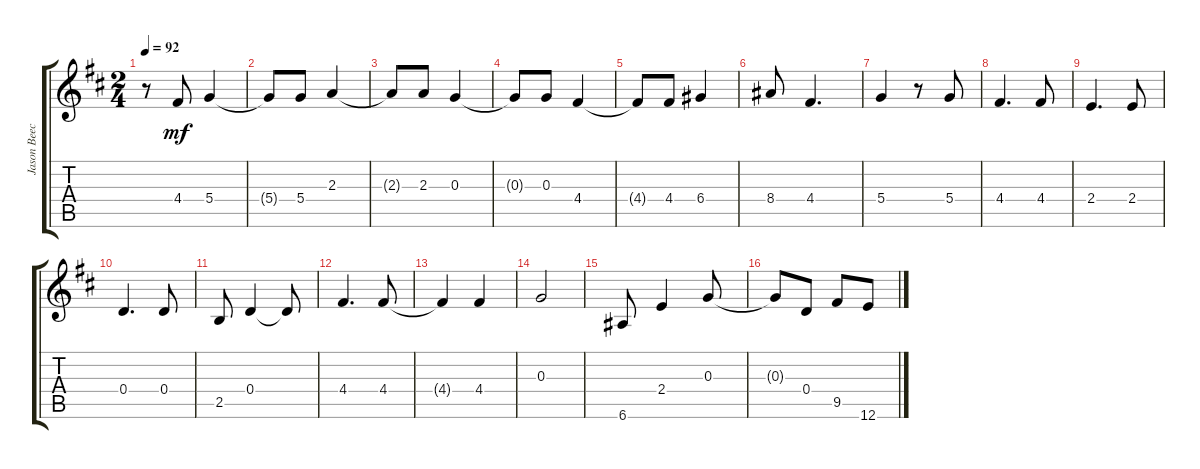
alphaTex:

\track ("Jason Beecker Lead 2" "Jason Beec") {instrument distortionguitar}
\staff {score tabs}
\tuning (E4 B3 G3 D3 A2 E2) {hide}
\ts (2 4)
\tempo 92
\clef g2
\ks d
r.8{dy mf instrument distortionguitar} 4.4.8 5.4.4 |
5.4{t}.8 5.4.8 2.3.4 |
2.3{t}.8 2.3.8 0.3.4 |
0.3{t}.8 0.3.8 4.4.4 |
4.4{t}.8 4.4.8 6.4.4 |
8.4.8 4.4.4{d} |
5.4.4 r.8 5.4.8 |
4.4.4{d} 4.4.8 |
2.4.4{d} 2.4.8 |
0.4.4{d} 0.4.8 |
2.5.8 0.4.4 0.4{t}.8 |
4.4.4{d} 4.4.8 |
4.4{t}.4 4.4.4 |
0.3.2 |
6.6.8 2.4.4 0.3.8 |
0.3{t}.8 0.4.8 9.5.8 12.6.8
